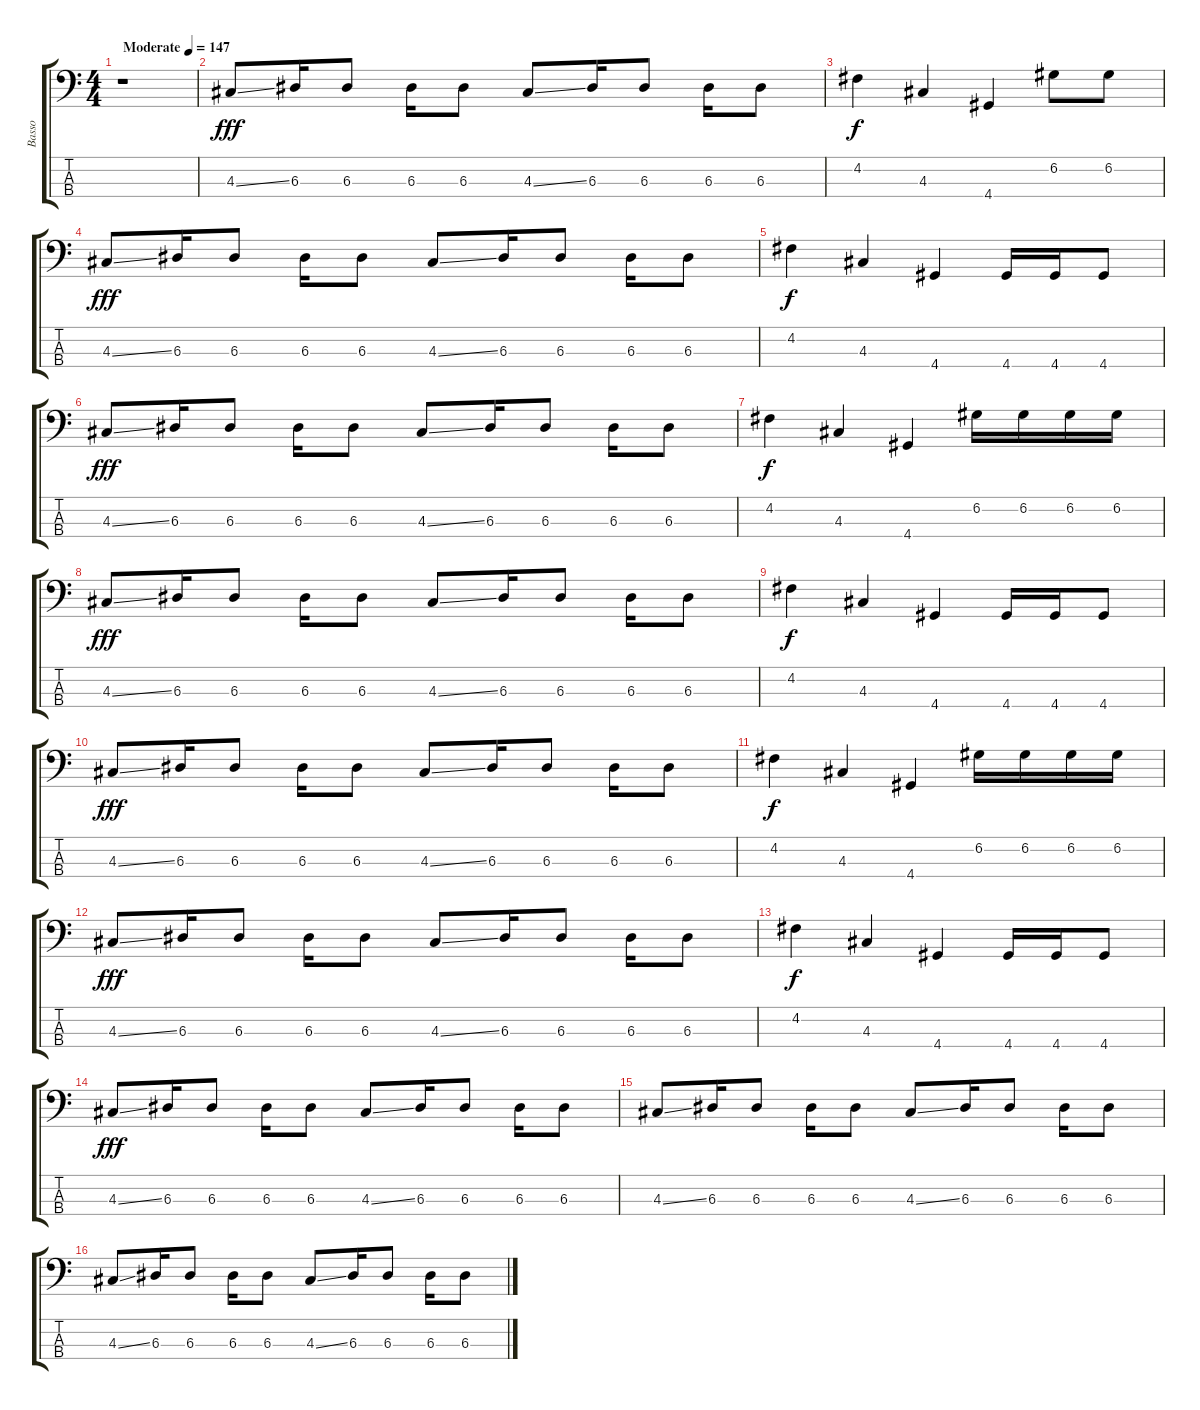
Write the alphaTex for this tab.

\track ("Basso" "Basso") {instrument electricbasspick}
\staff {score tabs}
\tuning (G2 D2 A1 E1) {hide}
\ts (4 4)
\tempo (147 "Moderate")
\clef f4
\ks c
r.1{dy fff instrument electricbasspick} |
4.3{ss}.8 6.3.16 6.3.8 6.3.16 6.3.8 4.3{ss}.8 6.3.16 6.3.8 6.3.16 6.3.8 |
4.2.4{dy f} 4.3.4 4.4.4 6.2.8 6.2.8 |
4.3{ss}.8{dy fff} 6.3.16 6.3.8 6.3.16 6.3.8 4.3{ss}.8 6.3.16 6.3.8 6.3.16 6.3.8 |
4.2.4{dy f} 4.3.4 4.4.4 4.4.16 4.4.16 4.4.8 |
4.3{ss}.8{dy fff} 6.3.16 6.3.8 6.3.16 6.3.8 4.3{ss}.8 6.3.16 6.3.8 6.3.16 6.3.8 |
4.2.4{dy f} 4.3.4 4.4.4 6.2.16 6.2.16 6.2.16 6.2.16 |
4.3{ss}.8{dy fff} 6.3.16 6.3.8 6.3.16 6.3.8 4.3{ss}.8 6.3.16 6.3.8 6.3.16 6.3.8 |
4.2.4{dy f} 4.3.4 4.4.4 4.4.16 4.4.16 4.4.8 |
4.3{ss}.8{dy fff} 6.3.16 6.3.8 6.3.16 6.3.8 4.3{ss}.8 6.3.16 6.3.8 6.3.16 6.3.8 |
4.2.4{dy f} 4.3.4 4.4.4 6.2.16 6.2.16 6.2.16 6.2.16 |
4.3{ss}.8{dy fff} 6.3.16 6.3.8 6.3.16 6.3.8 4.3{ss}.8 6.3.16 6.3.8 6.3.16 6.3.8 |
4.2.4{dy f} 4.3.4 4.4.4 4.4.16 4.4.16 4.4.8 |
4.3{ss}.8{dy fff} 6.3.16 6.3.8 6.3.16 6.3.8 4.3{ss}.8 6.3.16 6.3.8 6.3.16 6.3.8 |
4.3{ss}.8 6.3.16 6.3.8 6.3.16 6.3.8 4.3{ss}.8 6.3.16 6.3.8 6.3.16 6.3.8 |
4.3{ss}.8 6.3.16 6.3.8 6.3.16 6.3.8 4.3{ss}.8 6.3.16 6.3.8 6.3.16 6.3.8
